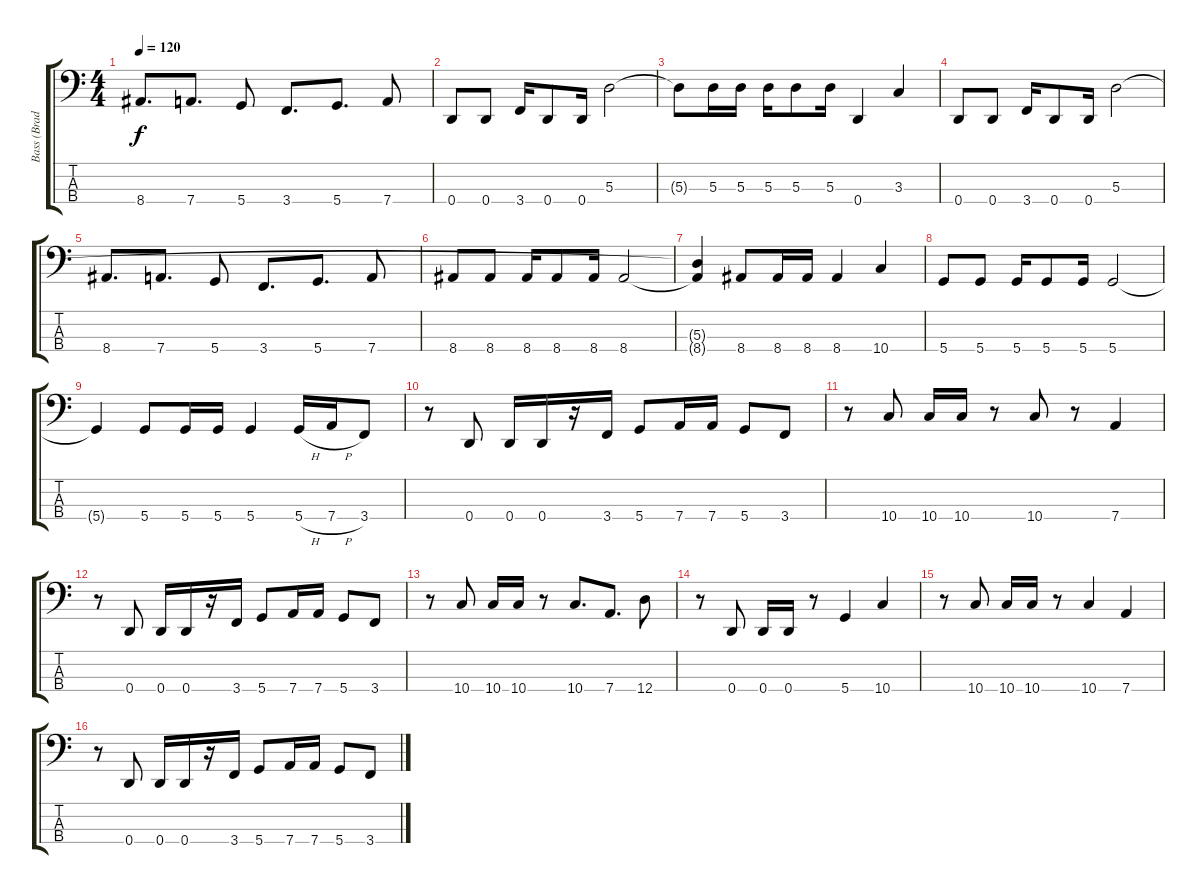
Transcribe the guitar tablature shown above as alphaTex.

\track ("Bass (Brad)" "Bass (Brad") {instrument electricbassfinger}
\staff {score tabs}
\tuning (G2 D2 A1 D1) {hide}
\ts (4 4)
\tempo 120
\clef f4
\ks c
8.4.8{d dy f} 7.4.8{d} 5.4.8 3.4.8{d} 5.4.8{d} 7.4.8 |
0.4.8 0.4.8 3.4.16 0.4.8 0.4.16 5.3.2 |
5.3{t}.8 5.3.16 5.3.16 5.3.16 5.3.8 5.3.16 0.4.4 3.3.4 |
0.4.8 0.4.8 3.4.16 0.4.8 0.4.16 5.3.2 |
8.4.8{d} 7.4.8{d} 5.4.8 3.4.8{d} 5.4.8{d} 7.4.8 |
8.4.8 8.4.8 8.4.16 8.4.8 8.4.16 8.4.2 |
(5.3{t} 8.4{t}).4 8.4.8 8.4.16 8.4.16 8.4.4 10.4.4 |
5.4.8 5.4.8 5.4.16 5.4.8 5.4.16 5.4.2 |
5.4{t}.4 5.4.8 5.4.16 5.4.16 5.4.4 5.4{h}.16 7.4{h}.16 3.4.8 |
r.8 0.4.8 0.4.16 0.4.16 r.16 3.4.16 5.4.8 7.4.16 7.4.16 5.4.8 3.4.8 |
r.8 10.4.8 10.4.16 10.4.16 r.8 10.4.8 r.8 7.4.4 |
r.8 0.4.8 0.4.16 0.4.16 r.16 3.4.16 5.4.8 7.4.16 7.4.16 5.4.8 3.4.8 |
r.8 10.4.8 10.4.16 10.4.16 r.8 10.4.8{d} 7.4.8{d} 12.4.8 |
r.8 0.4.8 0.4.16 0.4.16 r.8 5.4.4 10.4.4 |
r.8 10.4.8 10.4.16 10.4.16 r.8 10.4.4 7.4.4 |
r.8 0.4.8 0.4.16 0.4.16 r.16 3.4.16 5.4.8 7.4.16 7.4.16 5.4.8 3.4.8
